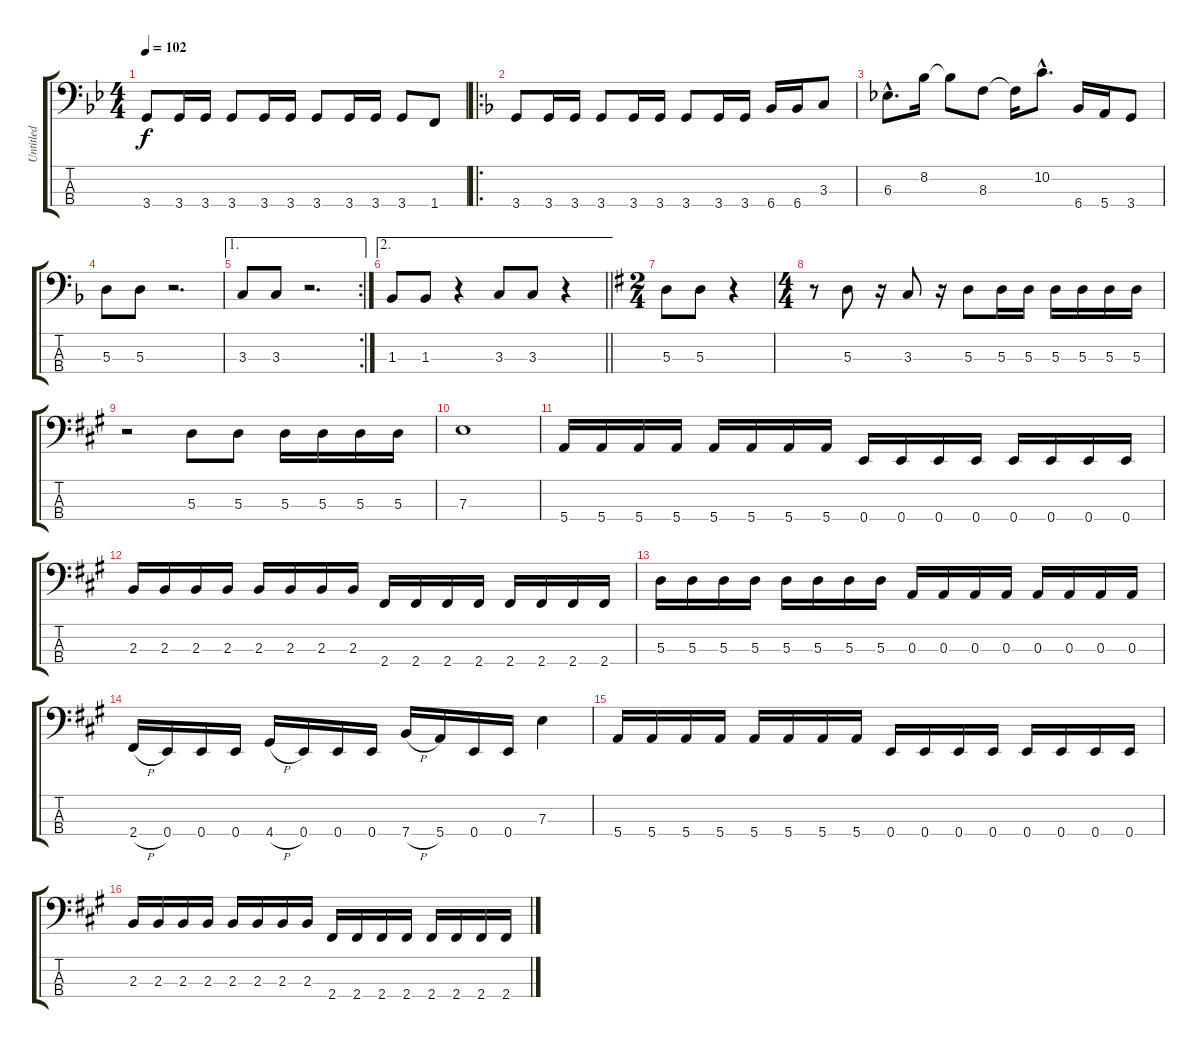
\track ("Untitled" "Untitled") {instrument electricbassfinger}
\staff {score tabs}
\tuning (G2 D2 A1 E1) {hide}
\ts (4 4)
\tempo 102
\clef f4
\ks bb
3.4.8{dy f} 3.4.16 3.4.16 3.4.8 3.4.16 3.4.16 3.4.8 3.4.16 3.4.16 3.4.8 1.4.8 |
\ro
\ks f
3.4.8 3.4.16 3.4.16 3.4.8 3.4.16 3.4.16 3.4.8 3.4.16 3.4.16 6.4.16 6.4.16 3.3.8 |
6.3{hac}.8{d} 8.2.16 8.2{t}.8 8.3.8 8.3{t}.16 10.2{hac}.8{d} 6.4.16 5.4.16 3.4.8 |
5.3.8 5.3.8 r.2{d} |
\ae 1
\rc 2
3.3.8 3.3.8 r.2{d} |
\ae 2
\barLineRight lightlight
1.3.8 1.3.8 r.4 3.3.8 3.3.8 r.4 |
\ts (2 4)
\ks g
5.3.8 5.3.8 r.4 |
\ts (4 4)
r.8 5.3.8 r.16 3.3.8 r.16 5.3.8 5.3.16 5.3.16 5.3.16 5.3.16 5.3.16 5.3.16 |
\ks a
r.2 5.3.8 5.3.8 5.3.16 5.3.16 5.3.16 5.3.16 |
7.3.1 |
5.4.16 5.4.16 5.4.16 5.4.16 5.4.16 5.4.16 5.4.16 5.4.16 0.4.16 0.4.16 0.4.16 0.4.16 0.4.16 0.4.16 0.4.16 0.4.16 |
2.3.16 2.3.16 2.3.16 2.3.16 2.3.16 2.3.16 2.3.16 2.3.16 2.4.16 2.4.16 2.4.16 2.4.16 2.4.16 2.4.16 2.4.16 2.4.16 |
5.3.16 5.3.16 5.3.16 5.3.16 5.3.16 5.3.16 5.3.16 5.3.16 0.3.16 0.3.16 0.3.16 0.3.16 0.3.16 0.3.16 0.3.16 0.3.16 |
2.4{h}.16 0.4.16 0.4.16 0.4.16 4.4{h}.16 0.4.16 0.4.16 0.4.16 7.4{h}.16 5.4.16 0.4.16 0.4.16 7.3.4 |
5.4.16 5.4.16 5.4.16 5.4.16 5.4.16 5.4.16 5.4.16 5.4.16 0.4.16 0.4.16 0.4.16 0.4.16 0.4.16 0.4.16 0.4.16 0.4.16 |
2.3.16 2.3.16 2.3.16 2.3.16 2.3.16 2.3.16 2.3.16 2.3.16 2.4.16 2.4.16 2.4.16 2.4.16 2.4.16 2.4.16 2.4.16 2.4.16
